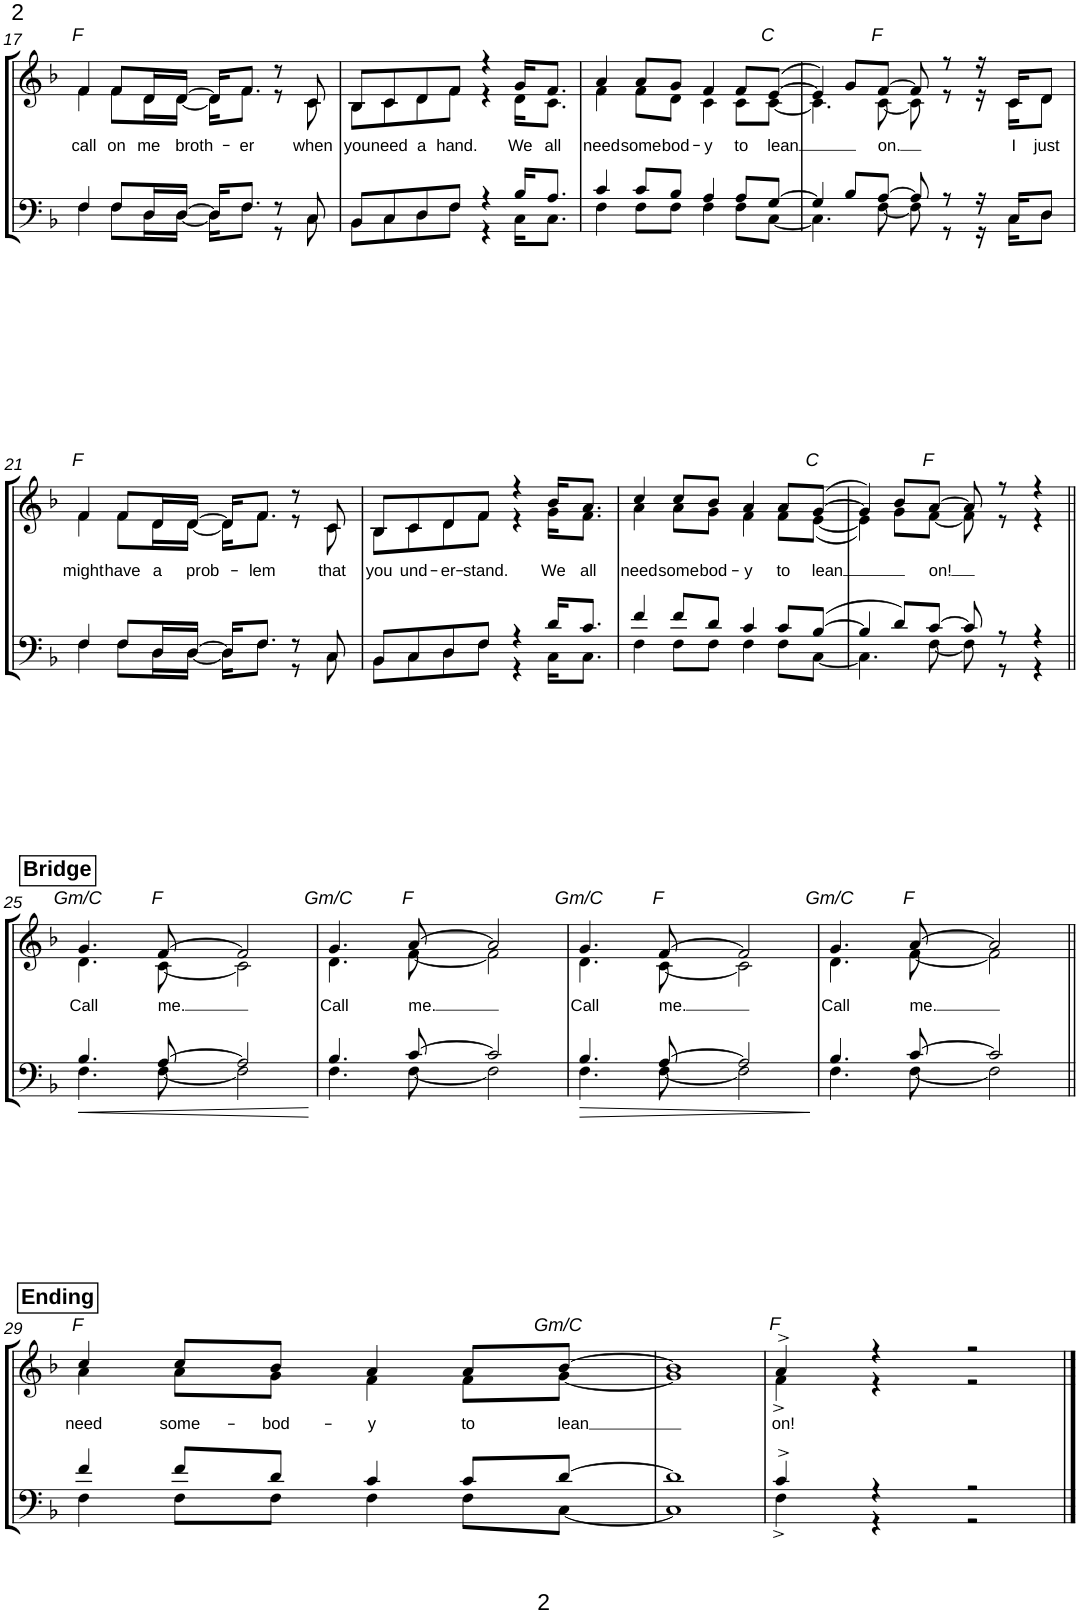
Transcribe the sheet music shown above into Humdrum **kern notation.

**kern	**dynam	**kern	**text
*part2	*part2	*part1	*part1
*staff2	*staff2	*staff1	*staff1
*I"Tenor/Bass	*	*I"Sopran/Alt	*
!!LO:PB:g=z
*clefF4	*	*clefG2	*
*k[b-]	*	*k[b-]	*
*F:	*	*F:	*
*M4/4	*	*M4/4	*
=17	=17	=17	=17
*^	*	*	*
!	!	!	!LO:TX:a:i:t=F	!
!	!	!	!	!LO:LY:b
*	*	*	*^	*
4F/	4F\	.	4f/	4f\	call
!	!	!	!	!	!LO:LY:b
8F/L	8F\L	.	8f/L	8f\L	on
!	!	!	!	!	!LO:LY:b
16D/L	16D\L	.	16d/L	16d\L	me
!	!	!	!	!	!LO:LY:b
[16D/JJ	[16D\JJ	.	[16d/JJ	[16d\JJ	broth-
16D/KL]	16D\KL]	.	16d/KL]	16d\KL]	.
!	!	!	!	!	!LO:LY:b
8.F/J	8.F\J	.	8.f/J	8.f\J	-er
8r	8r	.	8r	8r	.
!	!	!	!	!	!LO:LY:b
8C/	8C\	.	8c/	8c\	when
=18	=18	=18	=18	=18	=18
!	!	!	!	!	!LO:LY:b
8BB-/L	8BB-\L	.	8B-/L	8B-\L	you
!	!	!	!	!	!LO:LY:b
8C/	8C\	.	8c/	8c\	need
!	!	!	!	!	!LO:LY:b
8D/	8D\	.	8d/	8d\	a
!	!	!	!	!	!LO:LY:b
8F/J	8F\J	.	8f/J	8f\J	hand.
4r	4r	.	4r	4r	.
!	!	!	!	!	!LO:LY:b
16B-/KL	16C\KL	.	16g/KL	16d\KL	We
!	!	!	!	!	!LO:LY:b
8.A/J	8.C\J	.	8.f/J	8.c\J	all
=19	=19	=19	=19	=19	=19
!	!	!	!	!	!LO:LY:b
4c/	4F\	.	4a/	4f\	need
!	!	!	!	!	!LO:LY:b
8c/L	8F\L	.	8a/L	8f\L	some-
!	!	!	!	!	!LO:LY:b
8B-/J	8F\J	.	8g/J	8d\J	-bod-
!	!	!	!	!	!LO:LY:b
4A/	4F\	.	4f/	4c\	-y
!	!	!	!	!	!LO:LY:b
8A/L	8F\L	.	8f/L	8c\L	to
!	!	!	!LO:TX:a:i:t=C	!	!
!	!	!	!	!	!LO:LY:b
[8G/J	[8C\J	.	([8e/J	[8c\J	lean
=20	=20	=20	=20	=20	=20
4G/]	4.C\]	.	4e/])	4.c\]	.
8B-/L	.	.	8g/L	.	.
!	!	!	!LO:TX:a:i:t=F	!	!
!	!	!	!	!	!LO:LY:b
[8A/J	[8F\	.	[8f/J	[8c\	on.
8A/]	8F\]	.	8f/]	8c\]	.
8r	8r	.	8r	8r	.
16r	16r	.	16r	16r	.
!	!	!	!	!	!LO:LY:b
16C/KL	16C\KL	.	16c/KL	16c\KL	I
!	!	!	!	!	!LO:LY:b
8D/J	8D\J	.	8d/J	8d\J	just
!!LO:LB:g=z	!!
=21	=21	=21	=21	=21	=21
!	!	!	!LO:TX:a:i:t=F	!	!
!	!	!	!	!	!LO:LY:b
4F/	4F\	.	4f/	4f\	might
!	!	!	!	!	!LO:LY:b
8F/L	8F\L	.	8f/L	8f\L	have
!	!	!	!	!	!LO:LY:b
16D/L	16D\L	.	16d/L	16d\L	a
!	!	!	!	!	!LO:LY:b
[16D/JJ	[16D\JJ	.	[16d/JJ	[16d\JJ	prob-
16D/KL]	16D\KL]	.	16d/KL]	16d\KL]	.
!	!	!	!	!	!LO:LY:b
8.F/J	8.F\J	.	8.f/J	8.f\J	-lem
8r	8r	.	8r	8r	.
!	!	!	!	!	!LO:LY:b
8C/	8C\	.	8c/	8c\	that
=22	=22	=22	=22	=22	=22
!	!	!	!	!	!LO:LY:b
8BB-/L	8BB-\L	.	8B-/L	8B-\L	you
!	!	!	!	!	!LO:LY:b
8C/	8C\	.	8c/	8c\	und-
!	!	!	!	!	!LO:LY:b
8D/	8D\	.	8d/	8d\	-er-
!	!	!	!	!	!LO:LY:b
8F/J	8F\J	.	8f/J	8f\J	-stand.
4r	4r	.	4r	4r	.
!	!	!	!	!	!LO:LY:b
16d/KL	16C\KL	.	16b-/KL	16g\KL	We
!	!	!	!	!	!LO:LY:b
8.c/J	8.C\J	.	8.a/J	8.f\J	all
=23	=23	=23	=23	=23	=23
!	!	!	!	!	!LO:LY:b
4f/	4F\	.	4cc/	4a\	need
!	!	!	!	!	!LO:LY:b
8f/L	8F\L	.	8cc/L	8a\L	some-
!	!	!	!	!	!LO:LY:b
8d/J	8F\J	.	8b-/J	8g\J	-bod-
!	!	!	!	!	!LO:LY:b
4c/	4F\	.	4a/	4f\	-y
!	!	!	!	!	!LO:LY:b
8c/L	8F\L	.	8a/L	8f\L	to
!	!	!	!LO:TX:a:i:t=C	!	!
!	!	!	!	!	!LO:LY:b
([8B-/J	[8C\J	.	([8g/J	([8e\J	lean
=24	=24	=24	=24	=24	=24
4B-/]	4.C\]	.	4g/])	4e\])	.
8d/L)	.	.	8b-/L	8g\L	.
!	!	!	!LO:TX:a:i:t=F	!	!
!	!	!	!	!	!LO:LY:b
[8c/J	[8F\	.	[8a/J	[8f\J	on!
8c/]	8F\]	.	8a/]	8f\]	.
8r	8r	.	8r	8r	.
4r	4r	.	4r	4r	.
!!LO:LB:g=z	!!
!!LO:REH:place=s1:a:B:cj:fs=13:t=Bridge	!!
=25||	=25||	=25||	=25||	=25||	=25||
!	!	!	!LO:TX:a:i:t=Gm/C	!	!
!	!	!LO:HP:b	!	!	!LO:LY:b
4.B-/	4.F\	<	4.g/	4.d\	Call
!	!	!	!LO:TX:a:i:t=F	!	!
!	!	!	!	!	!LO:LY:b
[8A/	[8F\	.	[8f/	[8c\	me.
2A/]	2F\]	.	2f/]	2c\]	.
*v	*v	*	*	*	*
*	*	*v	*v	*
.	[	.	.
=26	=26	=26	=26
*^	*	*	*
!	!	!	!LO:TX:a:i:t=Gm/C	!
!	!	!	!	!LO:LY:b
*	*	*	*^	*
4.B-/	4.F\	.	4.g/	4.d\	Call
!	!	!	!LO:TX:a:i:t=F	!	!
!	!	!	!	!	!LO:LY:b
[8c/	[8F\	.	[8a/	[8f\	me.
2c/]	2F\]	.	2a/]	2f\]	.
=27	=27	=27	=27	=27	=27
!	!	!	!LO:TX:a:i:t=Gm/C	!	!
!	!	!LO:HP:b	!	!	!LO:LY:b
4.B-/	4.F\	>	4.g/	4.d\	Call
!	!	!	!LO:TX:a:i:t=F	!	!
!	!	!	!	!	!LO:LY:b
[8A/	[8F\	.	[8f/	[8c\	me.
2A/]	2F\]	.	2f/]	2c\]	.
*v	*v	*	*	*	*
*	*	*v	*v	*
.	]	.	.
=28	=28	=28	=28
*^	*	*	*
!	!	!	!LO:TX:a:i:t=Gm/C	!
!	!	!	!	!LO:LY:b
*	*	*	*^	*
4.B-/	4.F\	.	4.g/	4.d\	Call
!	!	!	!LO:TX:a:i:t=F	!	!
!	!	!	!	!	!LO:LY:b
[8c/	[8F\	.	[8a/	[8f\	me.
2c/]	2F\]	.	2a/]	2f\]	.
!!LO:LB:g=z	!!
!!LO:REH:place=s1:a:B:cj:fs=13:t=Ending	!!
=29||	=29||	=29||	=29||	=29||	=29||
!	!	!	!LO:TX:a:i:t=F	!	!
!	!	!	!	!	!LO:LY:b
4f/	4F\	.	4cc/	4a\	need
!	!	!	!	!	!LO:LY:b
8f/L	8F\L	.	8cc/L	8a\L	some-
!	!	!	!	!	!LO:LY:b
8d/J	8F\J	.	8b-/J	8g\J	-bod-
!	!	!	!	!	!LO:LY:b
4c/	4F\	.	4a/	4f\	-y
!	!	!	!	!	!LO:LY:b
8c/L	8F\L	.	8a/L	8f\L	to
!	!	!	!LO:TX:a:i:t=Gm/C	!	!
!	!	!	!	!	!LO:LY:b
[8d/J	[8C\J	.	[8b-/J	[8g\J	lean
=30	=30	=30	=30	=30	=30
1d]	1C]	.	1b-]	1g]	.
=31	=31	=31	=31	=31	=31
!	!	!	!LO:TX:a:i:t=F	!	!
!	!	!	!	!	!LO:LY:b
4c^/	4F^\	.	4a^/	4f^\	on!
4r	4r	.	4r	4r	.
2r	2r	.	2r	2r	.
*v	*v	*	*	*	*
*	*	*v	*v	*
==	==	==	==
*-	*-	*-	*-
